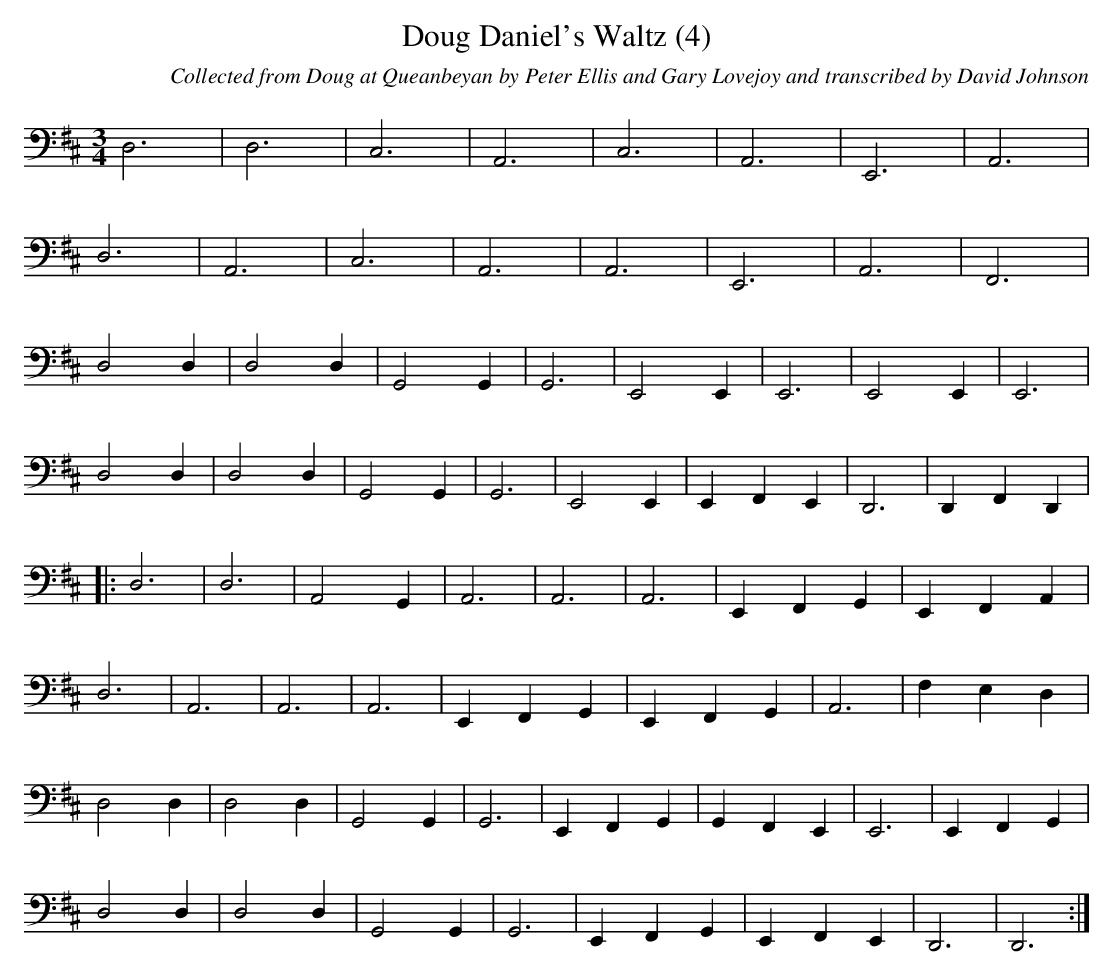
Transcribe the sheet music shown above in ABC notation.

X:1
T:Doug Daniel's Waltz (4)
C:Collected from Doug at Queanbeyan by Peter Ellis and Gary Lovejoy and transcribed by David Johnson
M:3/4
L:1/4
K:Dmaj
D,3|D,3|C,3|A,,3|C,3|A,,3|E,,3|A,,3|
D,3|A,,3|C,3|A,,3|A,,3|E,,3|A,,3|F,,3|
D,2D,|D,2D,|G,,2G,,|G,,3|E,,2E,,|E,,3|E,,2E,,|E,,3|
D,2D,|D,2D,|G,,2G,,|G,,3|E,,2E,,|E,,F,,E,,|D,,3|D,,F,,D,,|
|:D,3|D,3|A,,2G,,|A,,3|A,,3|A,,3|E,,F,,G,,|E,,F,,A,,|
D,3|A,,3|A,,3|A,,3|E,,F,,G,,|E,,F,,G,,|A,,3|F,E,D,|
D,2D,|D,2D,|G,,2G,,|G,,3|E,,F,,G,,|G,,F,,E,,|E,,3|E,,F,,G,,|
D,2D,|D,2D,|G,,2G,,|G,,3|E,,F,,G,,|E,,F,,E,,|D,,3|D,,3:|
